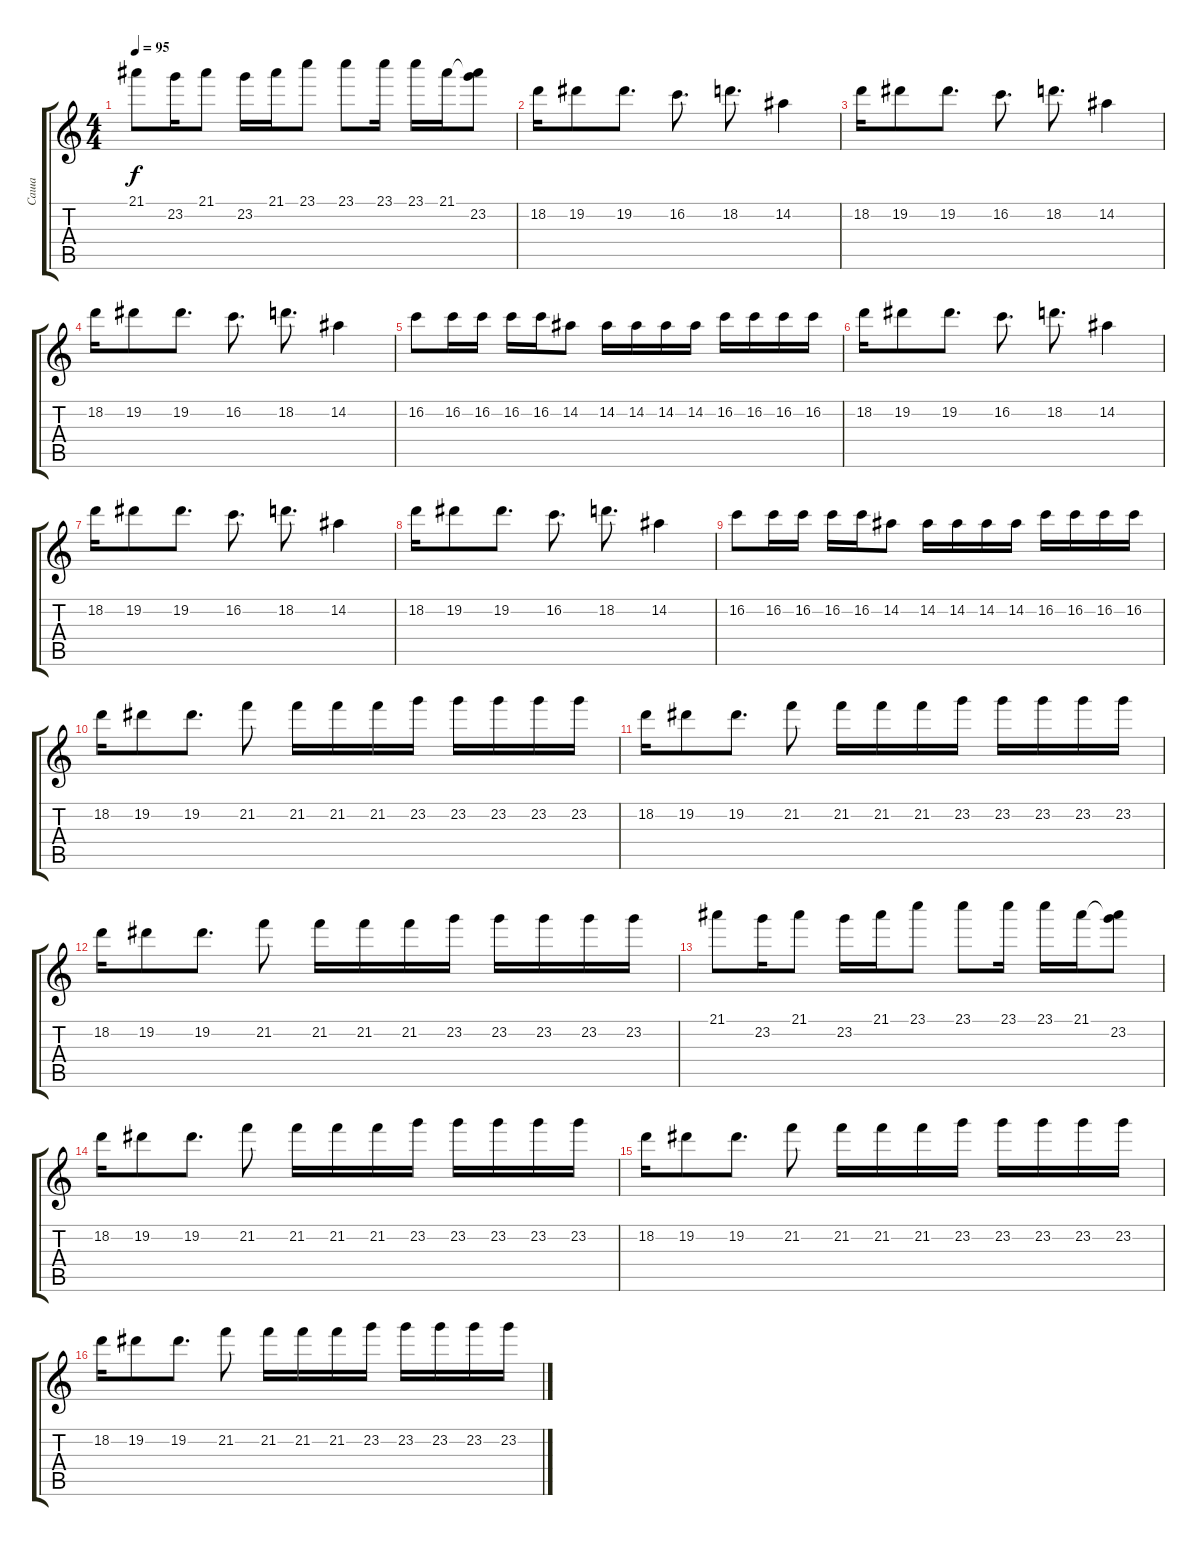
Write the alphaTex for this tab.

\track ("Саша" "Саша") {instrument electricguitarjazz}
\staff {score tabs}
\tuning (Db4 Ab3 E3 B2 Gb2 B1) {hide}
\ts (4 4)
\tempo 95
\clef g2
\ks c
21.1.8{dy f} 23.2.16 21.1.8 23.2.16 21.1.16 23.1.8 23.1.8 23.1.16 23.1.16 21.1.16 (21.1{t} 23.2).8 |
18.2.16{instrument distortionguitar} 19.2.8 19.2.8{d} 16.2.8{d} 18.2.8{d} 14.2.4 |
18.2.16 19.2.8 19.2.8{d} 16.2.8{d} 18.2.8{d} 14.2.4 |
18.2.16 19.2.8 19.2.8{d} 16.2.8{d} 18.2.8{d} 14.2.4 |
16.2.8 16.2.16 16.2.16 16.2.16 16.2.16 14.2.8 14.2.16 14.2.16 14.2.16 14.2.16 16.2.16 16.2.16 16.2.16 16.2.16 |
18.2.16 19.2.8 19.2.8{d} 16.2.8{d} 18.2.8{d} 14.2.4 |
18.2.16 19.2.8 19.2.8{d} 16.2.8{d} 18.2.8{d} 14.2.4 |
18.2.16 19.2.8 19.2.8{d} 16.2.8{d} 18.2.8{d} 14.2.4 |
16.2.8 16.2.16 16.2.16 16.2.16 16.2.16 14.2.8 14.2.16 14.2.16 14.2.16 14.2.16 16.2.16 16.2.16 16.2.16 16.2.16 |
18.2.16 19.2.8 19.2.8{d} 21.2.8 21.2.16 21.2.16 21.2.16 23.2.16 23.2.16 23.2.16 23.2.16 23.2.16 |
18.2.16 19.2.8 19.2.8{d} 21.2.8 21.2.16 21.2.16 21.2.16 23.2.16 23.2.16 23.2.16 23.2.16 23.2.16 |
18.2.16 19.2.8 19.2.8{d} 21.2.8 21.2.16 21.2.16 21.2.16 23.2.16 23.2.16 23.2.16 23.2.16 23.2.16 |
21.1.8 23.2.16 21.1.8 23.2.16 21.1.16 23.1.8 23.1.8 23.1.16 23.1.16 21.1.16 (21.1{t} 23.2).8 |
18.2.16 19.2.8 19.2.8{d} 21.2.8 21.2.16 21.2.16 21.2.16 23.2.16 23.2.16 23.2.16 23.2.16 23.2.16 |
18.2.16 19.2.8 19.2.8{d} 21.2.8 21.2.16 21.2.16 21.2.16 23.2.16 23.2.16 23.2.16 23.2.16 23.2.16 |
18.2.16 19.2.8 19.2.8{d} 21.2.8 21.2.16 21.2.16 21.2.16 23.2.16 23.2.16 23.2.16 23.2.16 23.2.16
